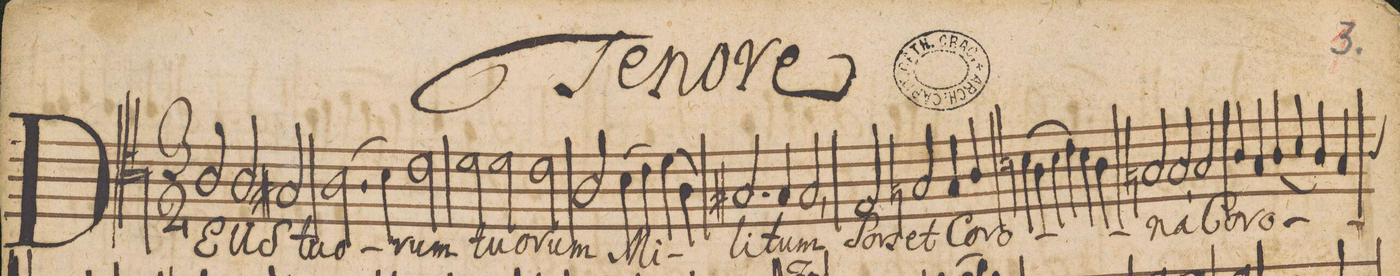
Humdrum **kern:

**kern	**text	**dynam
*I"Tenore	*	*
*clefC4	*	*
*k[]	*	*
*M3/2	*	*
*2\right	*	*
2A/	DE-	.
2A/	-US	.
2G#X/	tu-	.
=2	=2	=2
(2.A\	-o-	.
4B\)	.	.
2c\	-rum	.
=3	=3	=3
2d\	tu-	.
2d\	-o-	.
2c\	-rum	.
=4	=4	=4
2A\	Mi-	.
(4B\	.	.
4c\)	.	.
(4d\	.	.
4A\)	.	.
=5	=5	=5
2.G#X/	.	.
4G#/	-li-	.
2G#/,<	-tum	.
=6	=6	=6
2E/	Sors	.
2Gn/	et	.
4G/	Co-	.
4A/	.	.
=7	=7	=7
(4Bn\	-ro-	.
4A\	.	.
4B\	.	.
4c\)	.	.
4B\	.	.
4A\	.	.
=8	=8	=8
2Gn/	.	.
2G/,<	-na	.
2G/	Co-	.
=9	=9	=9
4A/	-ro-	.
4G/	.	.
(4A/	.	.
4B/	.	.
4A/	.	.
4G/)	.	.
*custos:A	*	*
=10	=10	=10
*-	*-	*-
